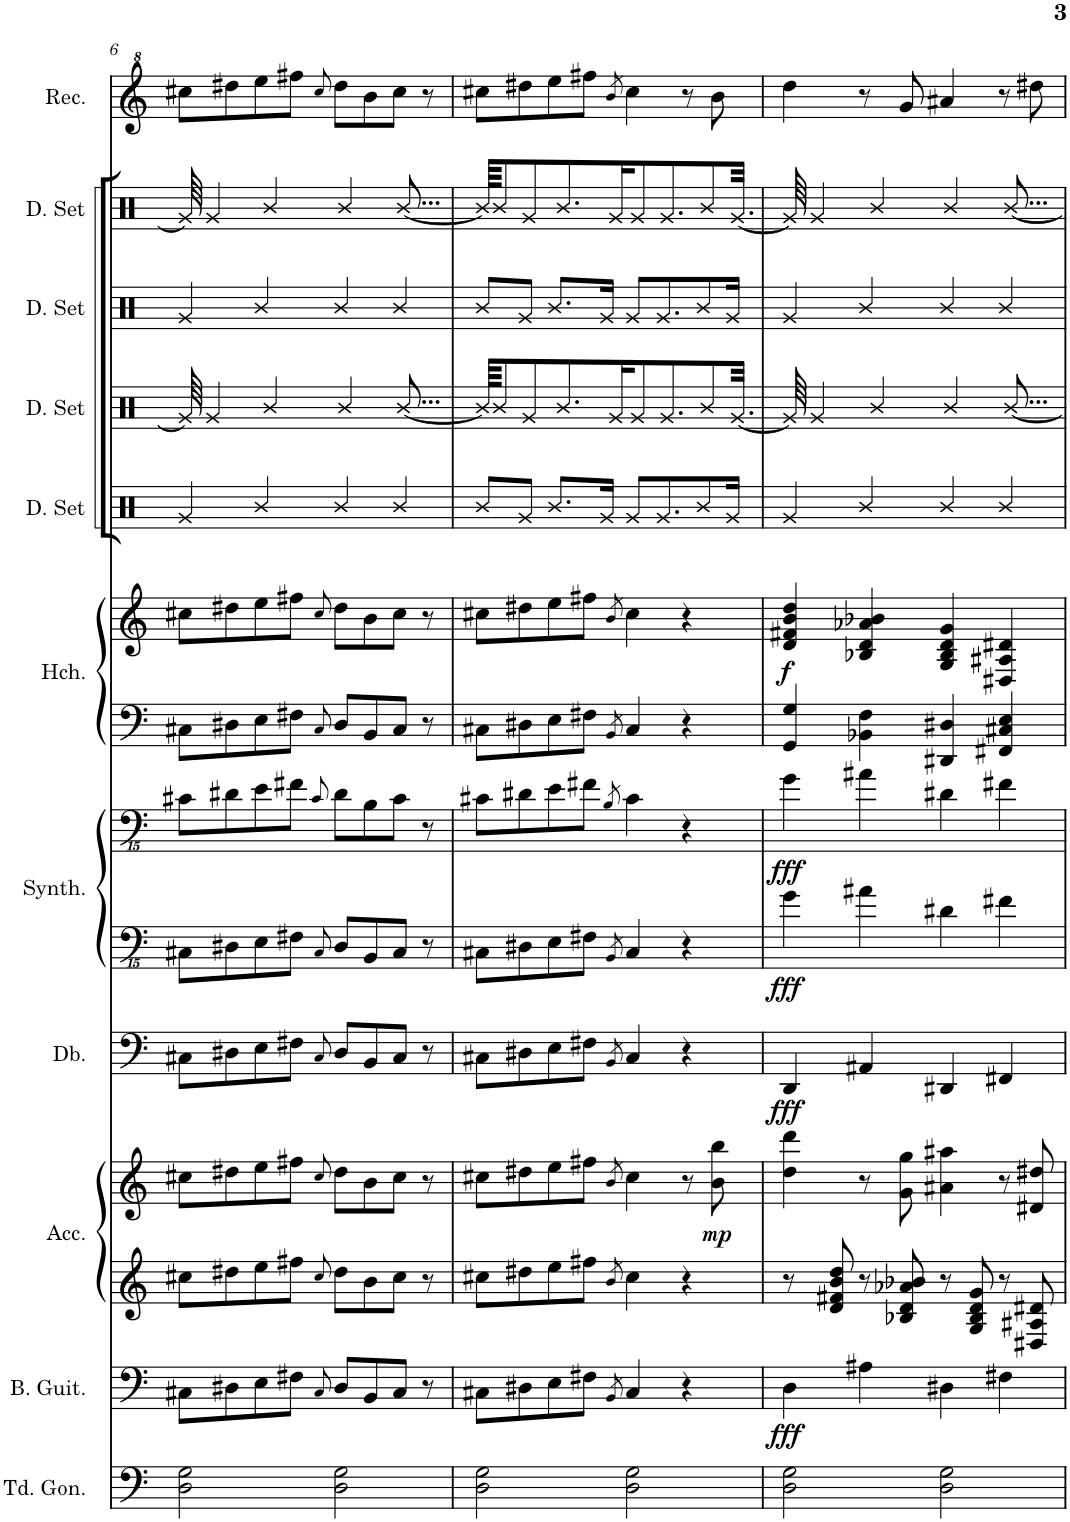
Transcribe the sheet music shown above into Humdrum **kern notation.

**kern	**kern	**dynam	**kern	**kern	**dynam	**kern	**dynam	**kern	**kern	**dynam	**kern	**kern	**dynam	**kern	**kern	**kern	**kern	**kern
*part11	*part10	*part10	*part9	*part9	*part9	*part8	*part8	*part7	*part7	*part7	*part6	*part6	*part6	*part5	*part4	*part3	*part2	*part1
*staff14	*staff13	*staff13	*staff12	*staff11	*staff11/12	*staff10	*staff10	*staff9	*staff8	*staff8/9	*staff7	*staff6	*staff6/7	*staff5	*staff4	*staff3	*staff2	*staff1
*I"Tuned Gongs	*I"Bass Guitar	*	*I"Accordion	*	*	*I"Double Bass	*	*I"Saw Synthesiser	*	*	*I"Harpsichord	*	*	*I"Drumset	*I"Drumset	*I"Drumset	*I"Drumset	*I"Recorder
*I'Td. Gon.	*I'B. Guit.	*	*I'Acc.	*	*	*I'Db.	*	*I'Synth.	*	*	*I'Hch.	*	*	*I'D. Set	*I'D. Set	*I'D. Set	*I'D. Set	*I'Rec.
!!LO:PB:g=z
*clefF4	*clefF4	*	*clefG2	*clefG2	*	*clefF4	*	*clefFvv4	*clefFvv4	*	*clefF4	*clefG2	*	*clefX	*clefX	*clefX	*clefX	*clefG^2
*	*Trd7c12	*	*	*	*	*Trd7c12	*	*	*	*	*	*	*	*	*	*	*	*
*k[]	*k[]	*	*k[]	*k[]	*	*k[]	*	*k[]	*k[]	*	*k[]	*k[]	*	*k[]	*k[]	*k[]	*k[]	*k[]
*M4/4	*M4/4	*	*M4/4	*M4/4	*	*M4/4	*	*M4/4	*M4/4	*	*M4/4	*M4/4	*	*M4/4	*M4/4	*M4/4	*M4/4	*M4/4
=6	=6	=6	=6	=6	=6	=6	=6	=6	=6	=6	=6	=6	=6	=6	=6	=6	=6	=6
2Dn\ 2Gn\	8C#X\L	.	8cc#X\L	8cc#X\L	.	8C#X\L	.	8CCC#X\L	8CC#X\L	.	8C#X\L	8cc#X\L	.	4Rg/	64Rg/]	4Rg/	64Rg/]	8ccc#X\L
.	.	.	.	.	.	.	.	.	.	.	.	.	.	.	4Rg/	.	4Rg/	.
.	8D#X\	.	8dd#X\	8dd#X\	.	8D#X\	.	8DDD#X\	8DD#X\	.	8D#X\	8dd#X\	.	.	.	.	.	8ddd#X\
.	8E\	.	8ee\	8ee\	.	8E\	.	8EEE\	8EE\	.	8E\	8ee\	.	4R/	.	4R/	.	8eee\
.	.	.	.	.	.	.	.	.	.	.	.	.	.	.	4R/	.	4R/	.
.	8F#X\J	.	8ff#X\J	8ff#X\J	.	8F#X\J	.	8FFF#X\J	8FF#X\J	.	8F#X\J	8ff#X\J	.	.	.	.	.	8fff#X\J
.	8qC#/	.	8qcc#/	8qcc#/	.	8qC#/	.	8qCCC#/	8qCC#/	.	8qC#/	8qcc#/	.	.	.	.	.	8qccc#/
2Dn\ 2Gn\	8D#/L	.	8dd#\L	8dd#\L	.	8D#/L	.	8DDD#/L	8DD#\L	.	8D#/L	8dd#\L	.	4R/	.	4R/	.	8ddd#\L
.	.	.	.	.	.	.	.	.	.	.	.	.	.	.	4R/	.	4R/	.
.	8BB/	.	8b\	8b\	.	8BB/	.	8BBBB/	8BBB\	.	8BB/	8b\	.	.	.	.	.	8bb\
.	8C#/J	.	8cc#\J	8cc#\J	.	8C#/J	.	8CCC#/J	8CC#\J	.	8C#/J	8cc#\J	.	4R/	.	4R/	.	8ccc#\J
.	.	.	.	.	.	.	.	.	.	.	.	.	.	.	[8...R/	.	[8...R/	.
.	8r	.	8r	8r	.	8r	.	8r	8r	.	8r	8r	.	.	.	.	.	8r
=7	=7	=7	=7	=7	=7	=7	=7	=7	=7	=7	=7	=7	=7	=7	=7	=7	=7	=7
2Dn\ 2Gn\	8C#X\L	.	8cc#X\L	8cc#X\L	.	8C#X\L	.	8CCC#X\L	8CC#X\L	.	8C#X\L	8cc#X\L	.	8R/L	64R/KKKL]	8R/L	64R/KKKL]	8ccc#X\L
.	.	.	.	.	.	.	.	.	.	.	.	.	.	.	8R/	.	8R/	.
.	8D#X\	.	8dd#X\	8dd#X\	.	8D#X\	.	8DDD#X\	8DD#X\	.	8D#X\	8dd#X\	.	8Rg/J	.	8Rg/J	.	8ddd#X\
.	.	.	.	.	.	.	.	.	.	.	.	.	.	.	8Rg/	.	8Rg/	.
.	8E\	.	8ee\	8ee\	.	8E\	.	8EEE\	8EE\	.	8E\	8ee\	.	8.R/L	.	8.R/L	.	8eee\
.	.	.	.	.	.	.	.	.	.	.	.	.	.	.	8.R/	.	8.R/	.
.	8F#X\J	.	8ff#X\J	8ff#X\J	.	8F#X\J	.	8FFF#X\J	8FF#X\J	.	8F#X\J	8ff#X\J	.	.	.	.	.	8fff#X\J
.	.	.	.	.	.	.	.	.	.	.	.	.	.	16Rg/Jk	.	16Rg/Jk	.	.
.	.	.	.	.	.	.	.	.	.	.	.	.	.	.	16Rg/K	.	16Rg/K	.
.	8qBB/	.	8qb/	8qb/	.	8qBB/	.	8qBBBB/	8qBBB/	.	8qBB/	8qb/	.	.	.	.	.	8qbb/
2Dn\ 2Gn\	4C#/	.	4cc#\	4cc#\	.	4C#/	.	4CCC#/	4CC#\	.	4C#/	4cc#\	.	8Rg/L	.	8Rg/L	.	4ccc#\
.	.	.	.	.	.	.	.	.	.	.	.	.	.	.	8Rg/	.	8Rg/	.
.	.	.	.	.	.	.	.	.	.	.	.	.	.	8.Rg/	.	8.Rg/	.	.
.	.	.	.	.	.	.	.	.	.	.	.	.	.	.	8.Rg/	.	8.Rg/	.
.	4r	.	4r	8r	.	4r	.	4r	4r	.	4r	4r	.	.	.	.	.	8r
.	.	.	.	.	.	.	.	.	.	.	.	.	.	8R/	.	8R/	.	.
.	.	.	.	.	.	.	.	.	.	.	.	.	.	.	8R/	.	8R/	.
!	!	!	!	!	!LO:DY:b	!	!	!	!	!	!	!	!	!	!	!	!	!
.	.	.	.	8b\ 8bb\	mp	.	.	.	.	.	.	.	.	.	.	.	.	8bb\
.	.	.	.	.	.	.	.	.	.	.	.	.	.	16Rg/Jk	.	16Rg/Jk	.	.
.	.	.	.	.	.	.	.	.	.	.	.	.	.	.	[32.Rg/Jkk	.	[32.Rg/Jkk	.
=8	=8	=8	=8	=8	=8	=8	=8	=8	=8	=8	=8	=8	=8	=8	=8	=8	=8	=8
!	!	!LO:DY:b	!	!	!	!	!LO:DY:b	!	!	!LO:DY:b=2	!	!	!	!	!	!	!	!
!	!	!	!	!	!	!	!	!	!	!LO:DY:n=1:b	!	!	!LO:DY:b	!	!	!	!	!
2Dn\ 2Gn\	4D\	fff	8r	4dd\ 4ddd\	.	4DD/	fff	4GG\	4GG\	fff fff	4GG/ 4G/	4d/ 4f#X/ 4b/ 4dd/	f	4Rg/	64Rg/]	4Rg/	64Rg/]	4ddd\
.	.	.	.	.	.	.	.	.	.	.	.	.	.	.	4Rg/	.	4Rg/	.
.	.	.	8d/ 8f#X/ 8b/ 8dd/	.	.	.	.	.	.	.	.	.	.	.	.	.	.	.
.	4A#X\	.	8r	8r	.	4AA#X/	.	4AA#X\	4AA#X\	.	4BB-X\ 4F\	4B-X/ 4d/ 4a-X/ 4b-X/	.	4R/	.	4R/	.	8r
.	.	.	.	.	.	.	.	.	.	.	.	.	.	.	4R/	.	4R/	.
.	.	.	8B-X/ 8d/ 8a-X/ 8b-X/	8g\ 8gg\	.	.	.	.	.	.	.	.	.	.	.	.	.	8gg/
2Dn\ 2Gn\	4D#X\	.	8r	4a#X\ 4aa#X\	.	4DD#X/	.	4DD#X\	4DD#X\	.	4DD#X/ 4D#X/	4G/ 4B-/ 4d/ 4g/	.	4R/	.	4R/	.	4aa#X/
.	.	.	.	.	.	.	.	.	.	.	.	.	.	.	4R/	.	4R/	.
.	.	.	8G/ 8B-/ 8d/ 8g/	.	.	.	.	.	.	.	.	.	.	.	.	.	.	.
.	4F#X\	.	8r	8r	.	4FF#X/	.	4FF#X\	4FF#X\	.	4FF#X/ 4C#X/ 4E/	4D#X/ 4A#X/ 4d#X/	.	4R/	.	4R/	.	8r
.	.	.	.	.	.	.	.	.	.	.	.	.	.	.	[8...R/	.	[8...R/	.
.	.	.	8D#X/ 8A#X/ 8d#X/	8d#X/ 8dd#X/	.	.	.	.	.	.	.	.	.	.	.	.	.	8ddd#X\
=	=	=	=	=	=	=	=	=	=	=	=	=	=	=	=	=	=	=
*-	*-	*-	*-	*-	*-	*-	*-	*-	*-	*-	*-	*-	*-	*-	*-	*-	*-	*-
